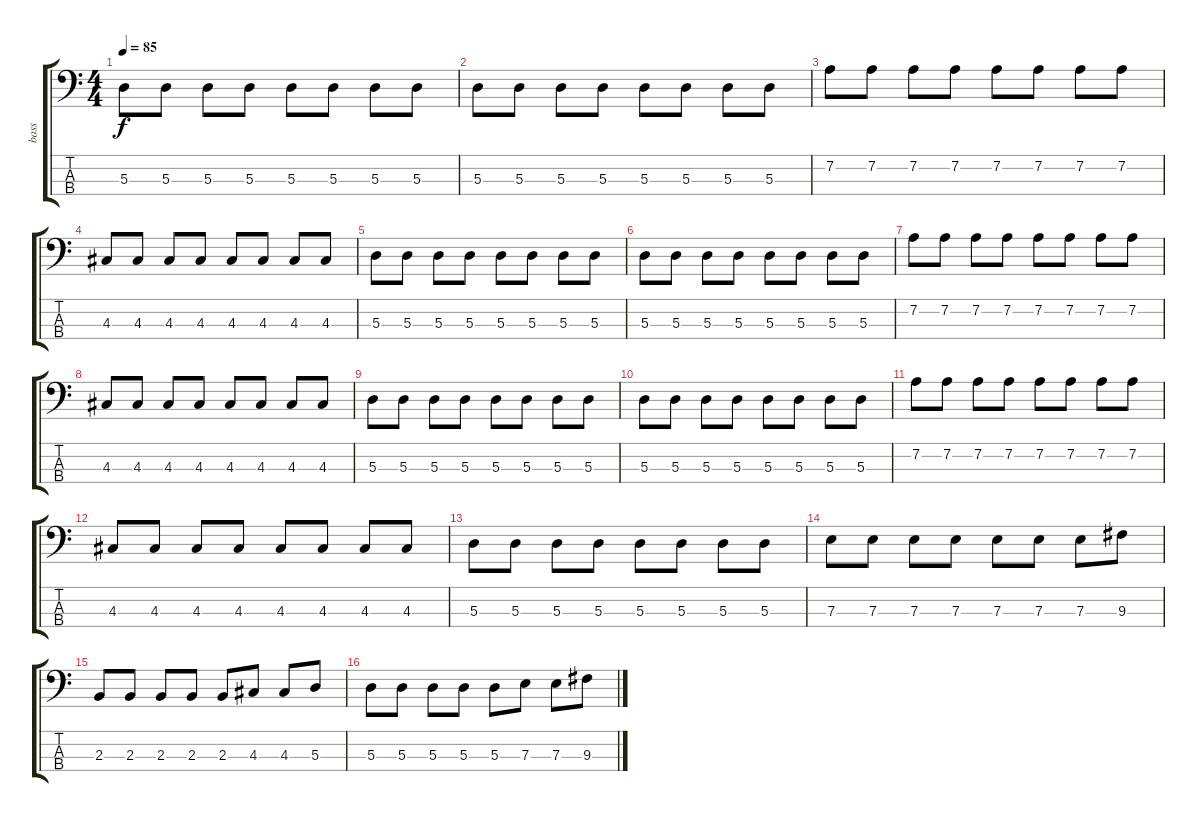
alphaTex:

\track ("bass" "bass") {instrument electricbassfinger}
\staff {score tabs}
\tuning (G2 D2 A1 E1) {hide}
\ts (4 4)
\tempo 85
\clef f4
\ks c
5.3.8{dy f} 5.3.8 5.3.8 5.3.8 5.3.8 5.3.8 5.3.8 5.3.8 |
5.3.8 5.3.8 5.3.8 5.3.8 5.3.8 5.3.8 5.3.8 5.3.8 |
7.2.8 7.2.8 7.2.8 7.2.8 7.2.8 7.2.8 7.2.8 7.2.8 |
4.3.8 4.3.8 4.3.8 4.3.8 4.3.8 4.3.8 4.3.8 4.3.8 |
5.3.8 5.3.8 5.3.8 5.3.8 5.3.8 5.3.8 5.3.8 5.3.8 |
5.3.8 5.3.8 5.3.8 5.3.8 5.3.8 5.3.8 5.3.8 5.3.8 |
7.2.8 7.2.8 7.2.8 7.2.8 7.2.8 7.2.8 7.2.8 7.2.8 |
4.3.8 4.3.8 4.3.8 4.3.8 4.3.8 4.3.8 4.3.8 4.3.8 |
5.3.8 5.3.8 5.3.8 5.3.8 5.3.8 5.3.8 5.3.8 5.3.8 |
5.3.8 5.3.8 5.3.8 5.3.8 5.3.8 5.3.8 5.3.8 5.3.8 |
7.2.8 7.2.8 7.2.8 7.2.8 7.2.8 7.2.8 7.2.8 7.2.8 |
4.3.8 4.3.8 4.3.8 4.3.8 4.3.8 4.3.8 4.3.8 4.3.8 |
5.3.8 5.3.8 5.3.8 5.3.8 5.3.8 5.3.8 5.3.8 5.3.8 |
7.3.8 7.3.8 7.3.8 7.3.8 7.3.8 7.3.8 7.3.8 9.3.8 |
2.3.8 2.3.8 2.3.8 2.3.8 2.3.8 4.3.8 4.3.8 5.3.8 |
5.3.8 5.3.8 5.3.8 5.3.8 5.3.8 7.3.8 7.3.8 9.3.8
